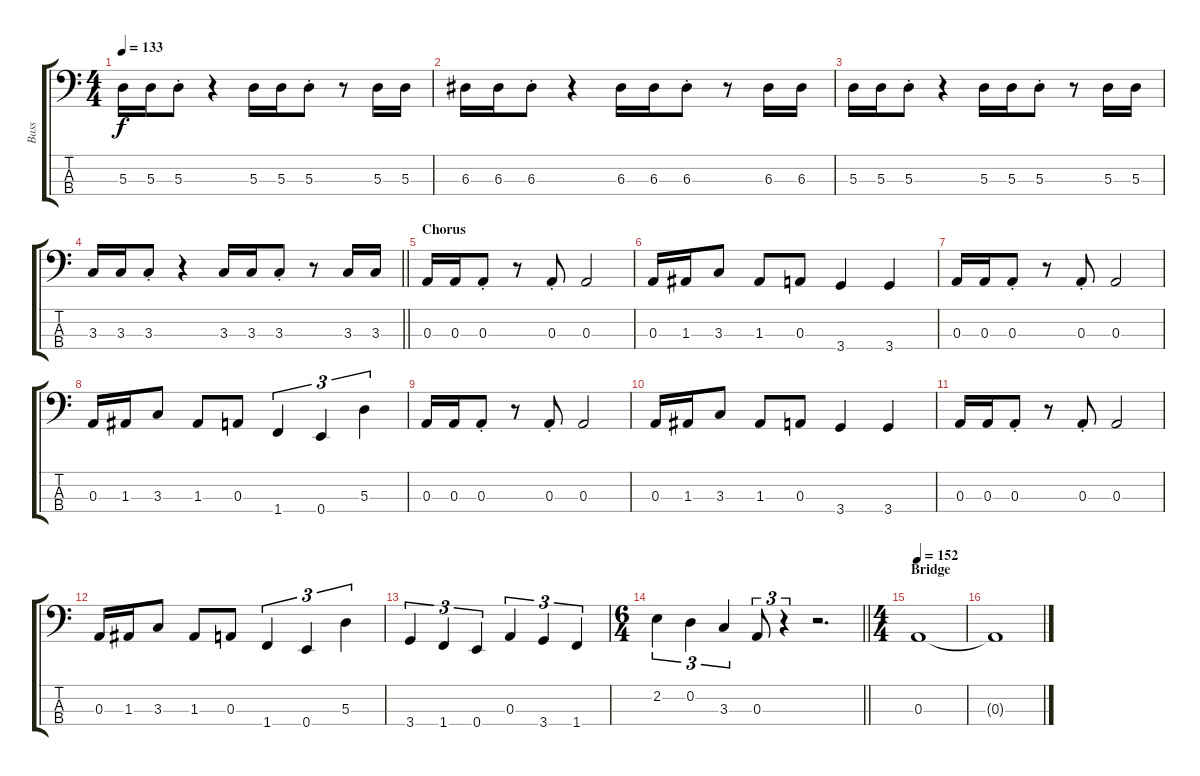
\track ("Bass" "Bass") {instrument electricbassfinger}
\staff {score tabs}
\tuning (G2 D2 A1 E1) {hide}
\ts (4 4)
\tempo 133
\clef f4
\ks aminor
5.3.16{dy f} 5.3.16 5.3{st}.8 r.4 5.3.16 5.3.16 5.3{st}.8 r.8 5.3.16 5.3.16 |
6.3.16 6.3.16 6.3{st}.8 r.4 6.3.16 6.3.16 6.3{st}.8 r.8 6.3.16 6.3.16 |
5.3.16 5.3.16 5.3{st}.8 r.4 5.3.16 5.3.16 5.3{st}.8 r.8 5.3.16 5.3.16 |
\barLineRight lightlight
3.3.16 3.3.16 3.3{st}.8 r.4 3.3.16 3.3.16 3.3{st}.8 r.8 3.3.16 3.3.16 |
\section ("" "Chorus")
0.3.16 0.3.16 0.3{st}.8 r.8 0.3{st}.8 0.3.2 |
0.3.16 1.3.16 3.3.8 1.3.8 0.3.8 3.4.4 3.4.4 |
0.3.16 0.3.16 0.3{st}.8 r.8 0.3{st}.8 0.3.2 |
0.3.16 1.3.16 3.3.8 1.3.8 0.3.8 1.4.4{tu (3 2)} 0.4.4{tu (3 2)} 5.3.4{tu (3 2)} |
0.3.16 0.3.16 0.3{st}.8 r.8 0.3{st}.8 0.3.2 |
0.3.16 1.3.16 3.3.8 1.3.8 0.3.8 3.4.4 3.4.4 |
0.3.16 0.3.16 0.3{st}.8 r.8 0.3{st}.8 0.3.2 |
0.3.16 1.3.16 3.3.8 1.3.8 0.3.8 1.4.4{tu (3 2)} 0.4.4{tu (3 2)} 5.3.4{tu (3 2)} |
3.4.4{tu (3 2)} 1.4.4{tu (3 2)} 0.4.4{tu (3 2)} 0.3.4{tu (3 2)} 3.4.4{tu (3 2)} 1.4.4{tu (3 2)} |
\ts (6 4)
\barLineRight lightlight
2.2.4{tu (3 2)} 0.2.4{tu (3 2)} 3.3.4{tu (3 2)} 0.3.8{tu (3 2)} r.4{tu (3 2)} r.2{d} |
\ts (4 4)
\section ("" "Bridge")
\tempo 152
0.3.1 |
0.3{t}.1
